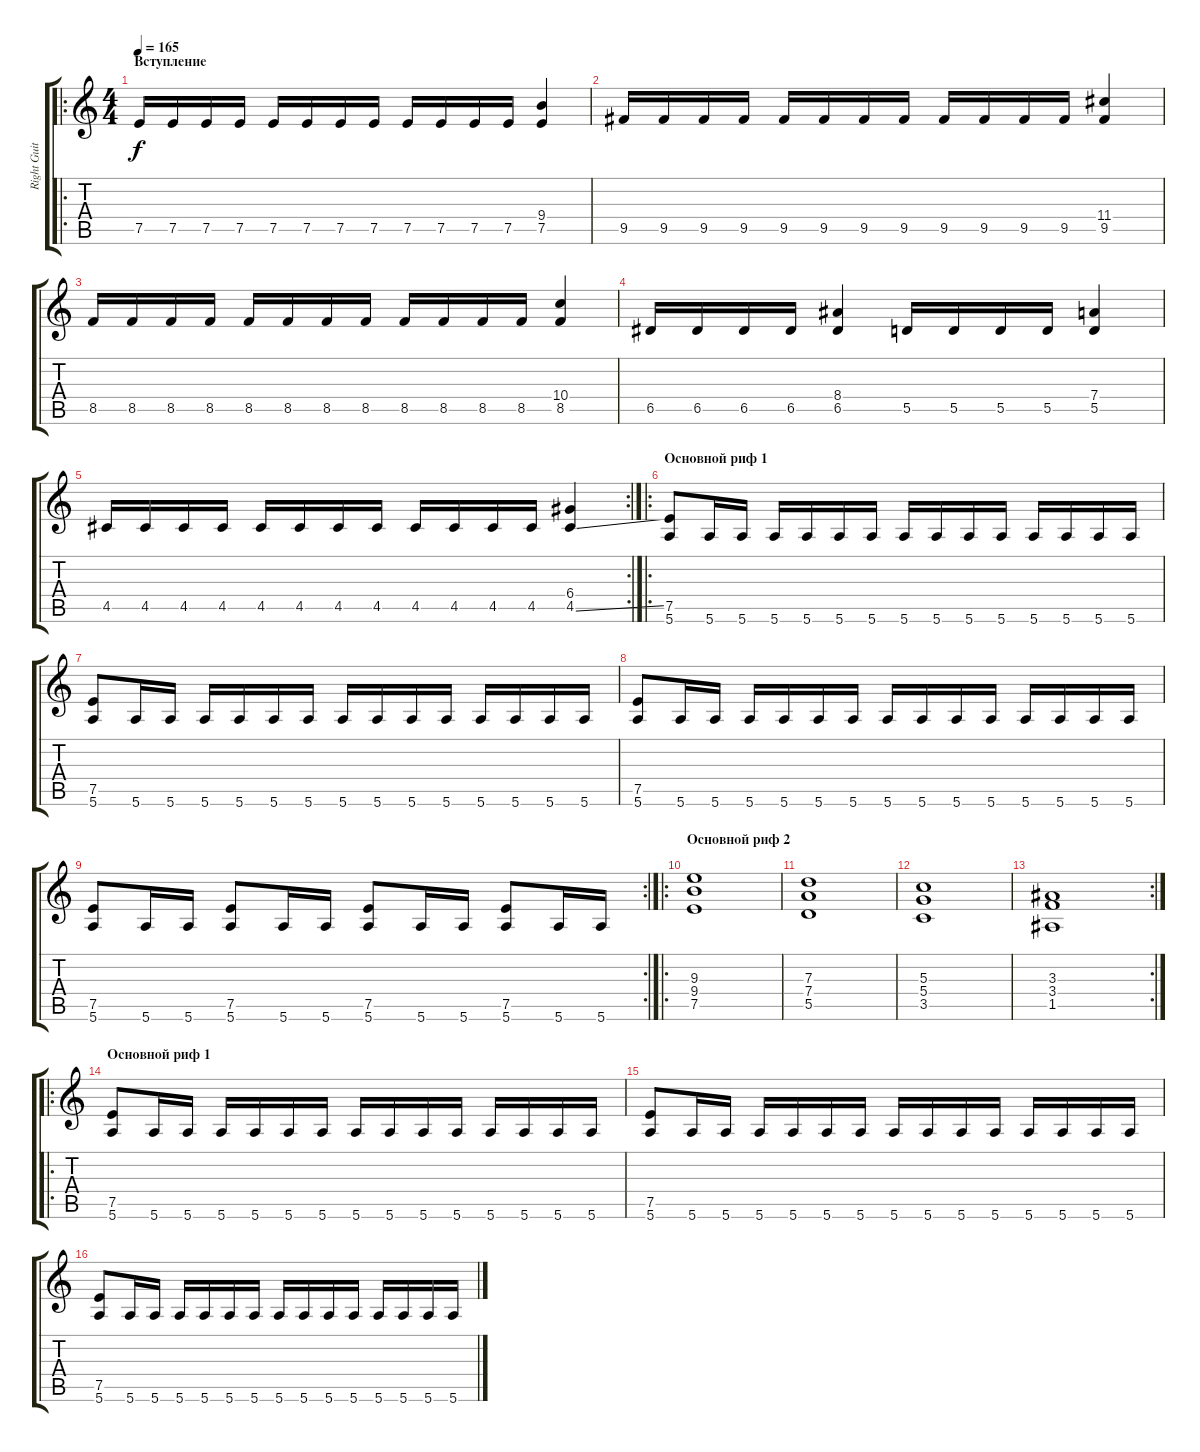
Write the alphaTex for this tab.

\track ("Right Guitar" "Right Guit") {instrument distortionguitar}
\staff {score tabs}
\tuning (E4 B3 G3 D3 A2 E2) {hide}
\ro
\ts (4 4)
\section ("" "Вступление")
\tempo 165
\clef g2
\ks c
7.5.16{dy f instrument distortionguitar} 7.5.16 7.5.16 7.5.16 7.5.16 7.5.16 7.5.16 7.5.16 7.5.16 7.5.16 7.5.16 7.5.16 (9.4 7.5).4 |
9.5.16 9.5.16 9.5.16 9.5.16 9.5.16 9.5.16 9.5.16 9.5.16 9.5.16 9.5.16 9.5.16 9.5.16 (11.4 9.5).4 |
8.5.16 8.5.16 8.5.16 8.5.16 8.5.16 8.5.16 8.5.16 8.5.16 8.5.16 8.5.16 8.5.16 8.5.16 (10.4 8.5).4 |
6.5.16 6.5.16 6.5.16 6.5.16 (8.4 6.5).4 5.5.16 5.5.16 5.5.16 5.5.16 (7.4 5.5).4 |
\rc 2
4.5.16 4.5.16 4.5.16 4.5.16 4.5.16 4.5.16 4.5.16 4.5.16 4.5.16 4.5.16 4.5.16 4.5.16 (6.4 4.5{ss}).4 |
\ro
\section ("" "Основной риф 1")
(7.5 5.6).8 5.6.16 5.6.16 5.6.16 5.6.16 5.6.16 5.6.16 5.6.16 5.6.16 5.6.16 5.6.16 5.6.16 5.6.16 5.6.16 5.6.16 |
(7.5 5.6).8 5.6.16 5.6.16 5.6.16 5.6.16 5.6.16 5.6.16 5.6.16 5.6.16 5.6.16 5.6.16 5.6.16 5.6.16 5.6.16 5.6.16 |
(7.5 5.6).8 5.6.16 5.6.16 5.6.16 5.6.16 5.6.16 5.6.16 5.6.16 5.6.16 5.6.16 5.6.16 5.6.16 5.6.16 5.6.16 5.6.16 |
\rc 2
(7.5 5.6).8 5.6.16 5.6.16 (7.5 5.6).8 5.6.16 5.6.16 (7.5 5.6).8 5.6.16 5.6.16 (7.5 5.6).8 5.6.16 5.6.16 |
\ro
\section ("" "Основной риф 2")
(9.3 9.4 7.5).1{volume 8} |
(7.3 7.4 5.5).1 |
(5.3 5.4 3.5).1 |
\rc 2
(3.3 3.4 1.5).1 |
\ro
\section ("" "Основной риф 1")
(7.5 5.6).8{volume 13} 5.6.16 5.6.16 5.6.16 5.6.16 5.6.16 5.6.16 5.6.16 5.6.16 5.6.16 5.6.16 5.6.16 5.6.16 5.6.16 5.6.16 |
(7.5 5.6).8 5.6.16 5.6.16 5.6.16 5.6.16 5.6.16 5.6.16 5.6.16 5.6.16 5.6.16 5.6.16 5.6.16 5.6.16 5.6.16 5.6.16 |
(7.5 5.6).8 5.6.16 5.6.16 5.6.16 5.6.16 5.6.16 5.6.16 5.6.16 5.6.16 5.6.16 5.6.16 5.6.16 5.6.16 5.6.16 5.6.16
